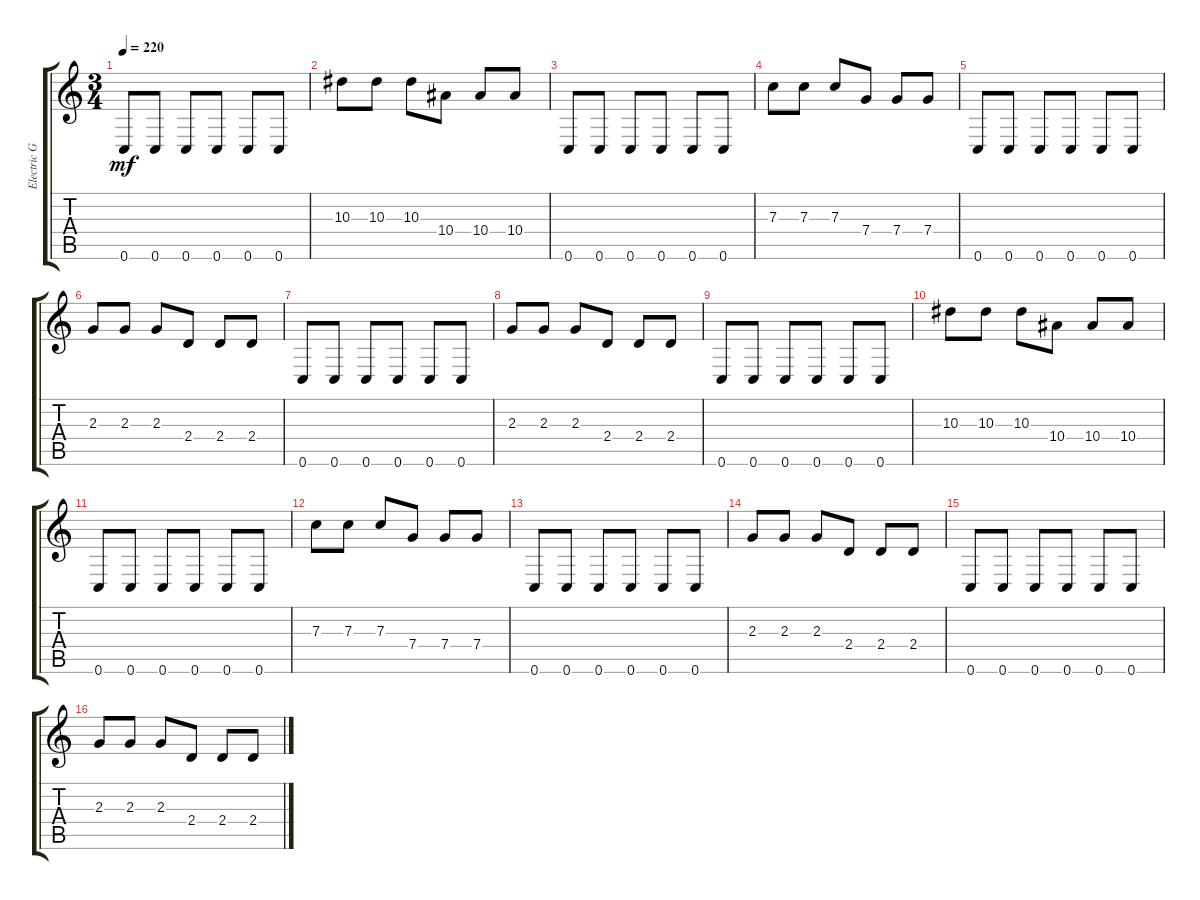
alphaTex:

\track ("Electric Guitar" "Electric G") {instrument distortionguitar}
\staff {score tabs}
\tuning (D4 A3 F3 C3 G2 C2) {hide}
\ts (3 4)
\tempo 220
\clef g2
\ks c
0.6.8{dy mf} 0.6.8 0.6.8 0.6.8 0.6.8 0.6.8 |
10.3.8 10.3.8 10.3.8 10.4.8 10.4.8 10.4.8 |
0.6.8 0.6.8 0.6.8 0.6.8 0.6.8 0.6.8 |
7.3.8 7.3.8 7.3.8 7.4.8 7.4.8 7.4.8 |
0.6.8 0.6.8 0.6.8 0.6.8 0.6.8 0.6.8 |
2.3.8 2.3.8 2.3.8 2.4.8 2.4.8 2.4.8 |
0.6.8 0.6.8 0.6.8 0.6.8 0.6.8 0.6.8 |
2.3.8 2.3.8 2.3.8 2.4.8 2.4.8 2.4.8 |
0.6.8 0.6.8 0.6.8 0.6.8 0.6.8 0.6.8 |
10.3.8 10.3.8 10.3.8 10.4.8 10.4.8 10.4.8 |
0.6.8 0.6.8 0.6.8 0.6.8 0.6.8 0.6.8 |
7.3.8 7.3.8 7.3.8 7.4.8 7.4.8 7.4.8 |
0.6.8 0.6.8 0.6.8 0.6.8 0.6.8 0.6.8 |
2.3.8 2.3.8 2.3.8 2.4.8 2.4.8 2.4.8 |
0.6.8 0.6.8 0.6.8 0.6.8 0.6.8 0.6.8 |
2.3.8 2.3.8 2.3.8 2.4.8 2.4.8 2.4.8
